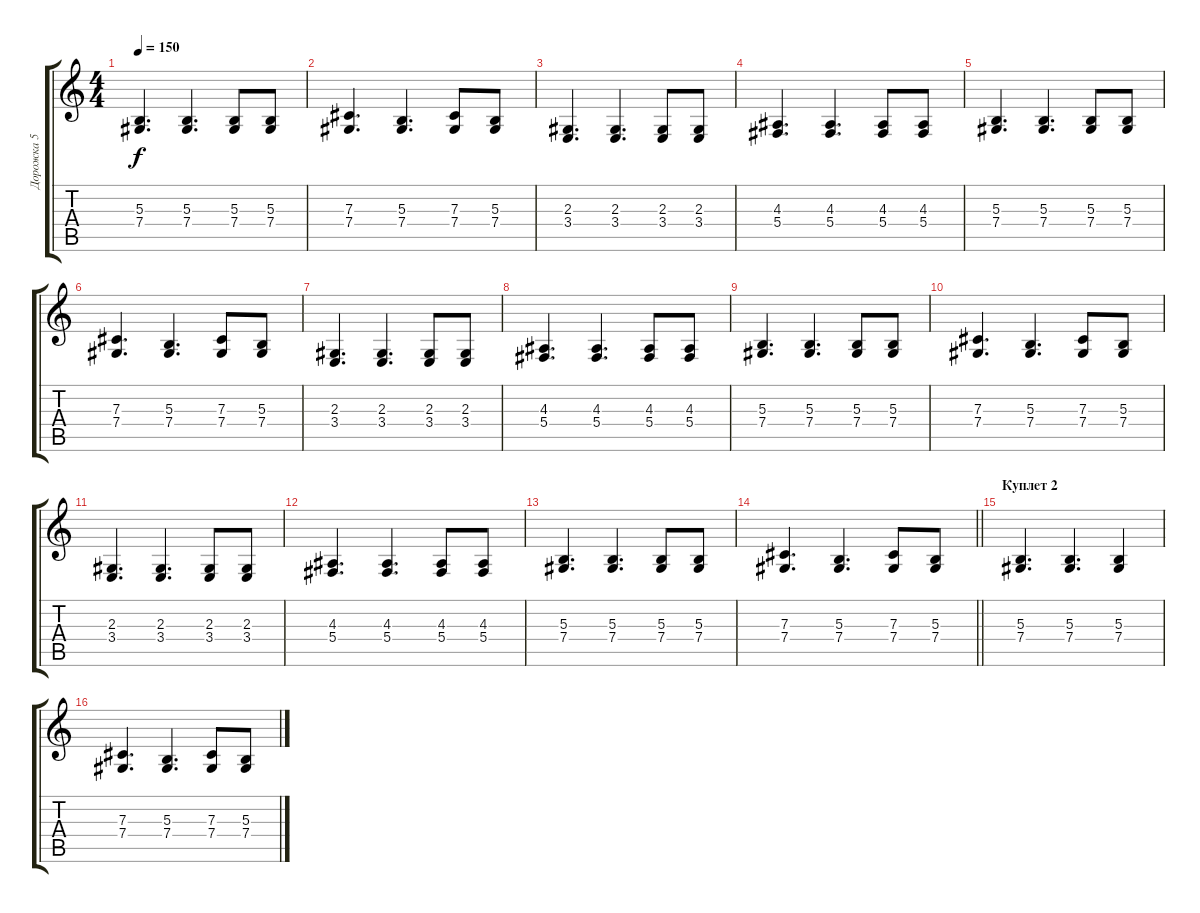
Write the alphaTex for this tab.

\track ("Дорожка 5" "Дорожка 5") {instrument stringensemble1}
\staff {score tabs}
\tuning (Eb4 Bb3 Gb3 Db3 Ab2 Eb2) {hide}
\ts (4 4)
\tempo 150
\clef g2
\ks c
(5.3 7.4).4{d dy f} (5.3 7.4).4{d} (5.3 7.4).8 (5.3 7.4).8 |
(7.3 7.4).4{d} (5.3 7.4).4{d} (7.3 7.4).8 (5.3 7.4).8 |
(2.3 3.4).4{d} (2.3 3.4).4{d} (2.3 3.4).8 (2.3 3.4).8 |
(4.3 5.4).4{d} (4.3 5.4).4{d} (4.3 5.4).8 (4.3 5.4).8 |
(5.3 7.4).4{d} (5.3 7.4).4{d} (5.3 7.4).8 (5.3 7.4).8 |
(7.3 7.4).4{d} (5.3 7.4).4{d} (7.3 7.4).8 (5.3 7.4).8 |
(2.3 3.4).4{d} (2.3 3.4).4{d} (2.3 3.4).8 (2.3 3.4).8 |
(4.3 5.4).4{d} (4.3 5.4).4{d} (4.3 5.4).8 (4.3 5.4).8 |
(5.3 7.4).4{d} (5.3 7.4).4{d} (5.3 7.4).8 (5.3 7.4).8 |
(7.3 7.4).4{d} (5.3 7.4).4{d} (7.3 7.4).8 (5.3 7.4).8 |
(2.3 3.4).4{d} (2.3 3.4).4{d} (2.3 3.4).8 (2.3 3.4).8 |
(4.3 5.4).4{d} (4.3 5.4).4{d} (4.3 5.4).8 (4.3 5.4).8 |
(5.3 7.4).4{d} (5.3 7.4).4{d} (5.3 7.4).8 (5.3 7.4).8 |
\barLineRight lightlight
(7.3 7.4).4{d} (5.3 7.4).4{d} (7.3 7.4).8 (5.3 7.4).8 |
\section ("" "Куплет 2")
(5.3 7.4).4{d} (5.3 7.4).4{d} (5.3 7.4).4 |
(7.3 7.4).4{d} (5.3 7.4).4{d} (7.3 7.4).8 (5.3 7.4).8
